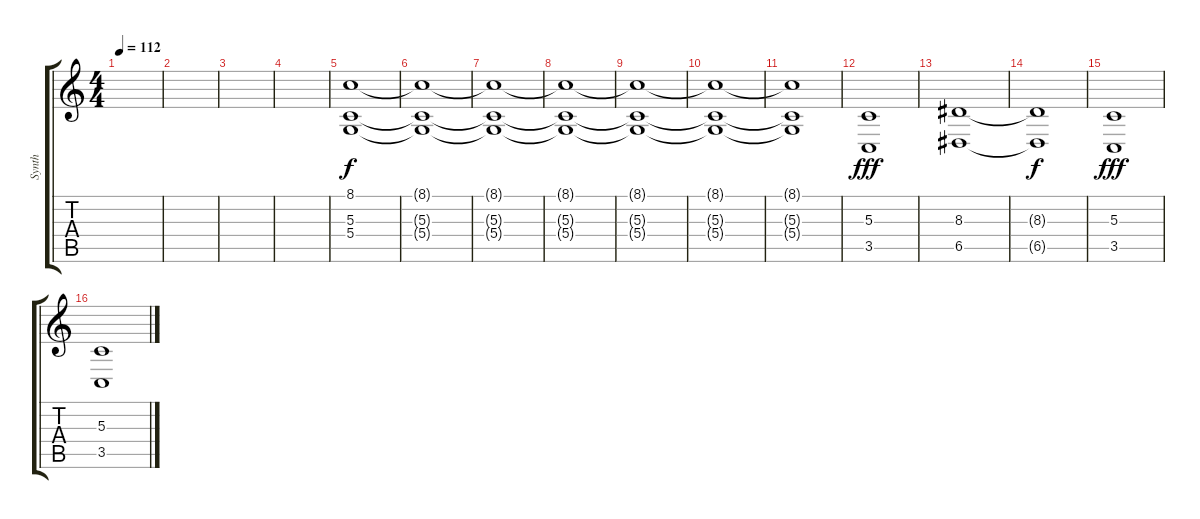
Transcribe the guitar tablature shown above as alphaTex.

\track ("Synth" "Synth") {instrument stringensemble1}
\staff {score tabs}
\tuning (E4 B3 G3 D3 A2 E2) {hide}
\ts (4 4)
\tempo 112
\clef g2
\ks c
|
|
|
|
(8.1 5.3 5.4).1{volume 10} |
(8.1{t} 5.3{t} 5.4{t}).1 |
(8.1{t} 5.3{t} 5.4{t}).1 |
(8.1{t} 5.3{t} 5.4{t}).1 |
(8.1{t} 5.3{t} 5.4{t}).1 |
(8.1{t} 5.3{t} 5.4{t}).1 |
(8.1{t} 5.3{t} 5.4{t}).1 |
(5.3 3.5).1{dy fff volume 10} |
(8.3 6.5).1 |
(8.3{t} 6.5{t}).1{dy f} |
(5.3 3.5).1{dy fff} |
(5.3 3.5).1
